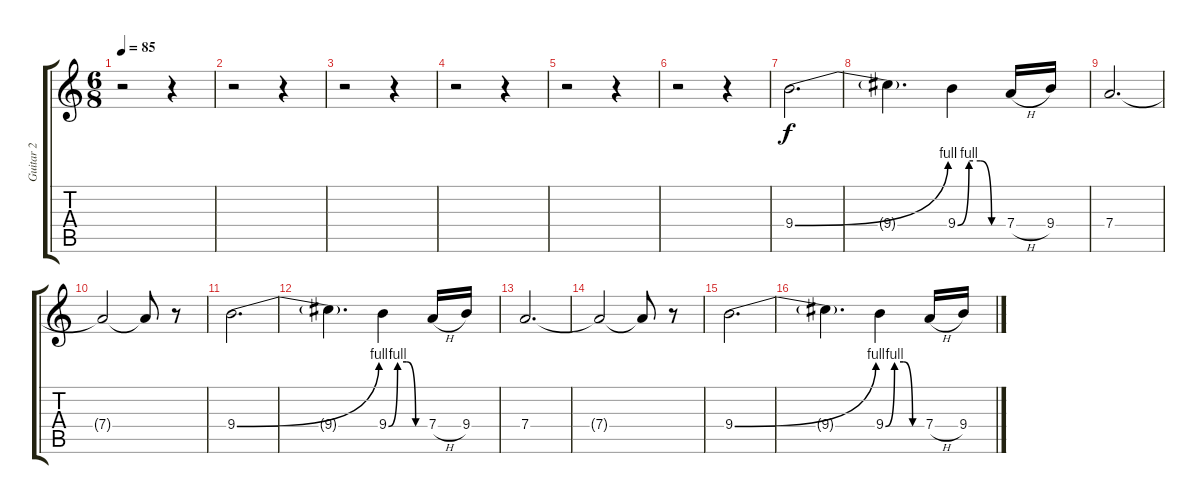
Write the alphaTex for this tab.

\track ("Guitar 2" "Guitar 2") {instrument distortionguitar}
\staff {score tabs}
\tuning (E4 B3 G3 D3 A2 E2) {hide}
\ts (6 8)
\tempo 85
\clef g2
\ks c
r.2{dy f} r.4 |
r.2 r.4 |
r.2 r.4 |
r.2 r.4 |
r.2 r.4 |
r.2 r.4 |
9.4{be (bend 0 0 60 4)}.2{d} |
9.4{t}.4{d} 9.4{be (custom 0 0 15 4 30 4 45 0 60 0)}.4 7.4{h}.16 9.4.16 |
7.4.2{d} |
7.4{t}.2 7.4{t}.8 r.8 |
9.4{be (bend 0 0 60 4)}.2{d} |
9.4{t}.4{d} 9.4{be (custom 0 0 15 4 30 4 45 0 60 0)}.4 7.4{h}.16 9.4.16 |
7.4.2{d} |
7.4{t}.2 7.4{t}.8 r.8 |
9.4{be (bend 0 0 60 4)}.2{d} |
9.4{t}.4{d} 9.4{be (custom 0 0 15 4 30 4 45 0 60 0)}.4 7.4{h}.16 9.4.16
